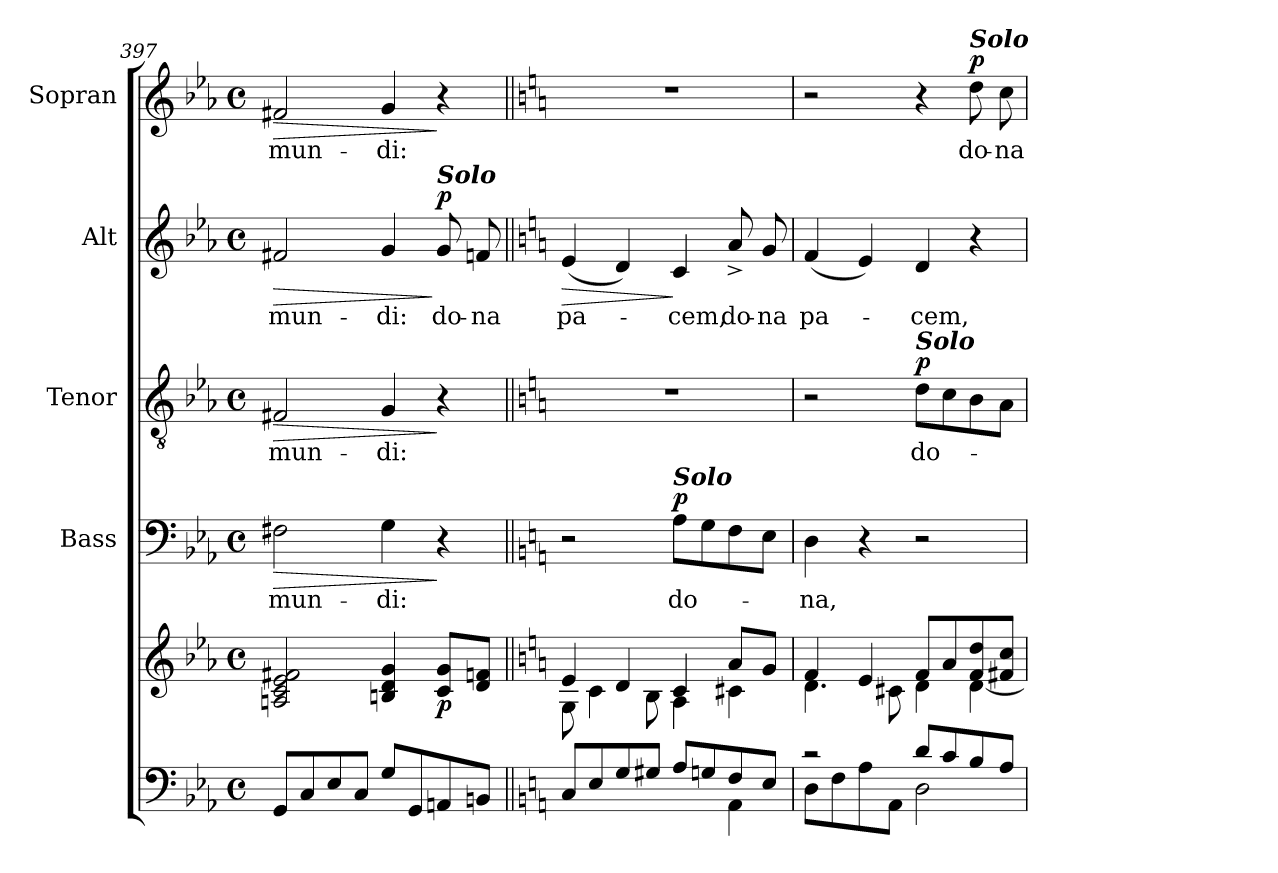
**kern	**kern	**dynam	**kern	**text	**dynam	**kern	**text	**dynam	**kern	**text	**dynam	**kern	**text	**dynam
*part5	*part5	*part5	*part4	*part4	*part4	*part3	*part3	*part3	*part2	*part2	*part2	*part1	*part1	*part1
*staff6	*staff5	*staff5/6	*staff4	*staff4	*staff4	*staff3	*staff3	*staff3	*staff2	*staff2	*staff2	*staff1	*staff1	*staff1
*	*	*	*I"Bass	*	*	*I"Tenor	*	*	*I"Alt	*	*	*I"Sopran	*	*
*	*	*	*I'B.	*	*	*I'T.	*	*	*I'A.	*	*	*I'S.	*	*
*clefF4	*clefG2	*	*clefF4	*	*	*clefGv2	*	*	*clefG2	*	*	*clefG2	*	*
*k[b-e-a-]	*k[b-e-a-]	*	*k[b-e-a-]	*	*	*k[b-e-a-]	*	*	*k[b-e-a-]	*	*	*k[b-e-a-]	*	*
*E-:	*E-:	*	*E-:	*	*	*E-:	*	*	*E-:	*	*	*E-:	*	*
*M4/4	*M4/4	*	*M4/4	*	*	*M4/4	*	*	*M4/4	*	*	*M4/4	*	*
*met(c)	*met(c)	*	*met(c)	*	*	*met(c)	*	*	*met(c)	*	*	*met(c)	*	*
=397	=397	=397	=397	=397	=397	=397	=397	=397	=397	=397	=397	=397	=397	=397
!	!	!	!	!LO:LY:b	!LO:HP:b	!	!LO:LY:b	!LO:HP:b	!	!LO:LY:b	!LO:HP:b	!	!LO:LY:b	!LO:HP:b
8GG/L	2An/ 2c/ 2e-/ 2f#X/	.	2F#X\	mun-	>	2F#X/	mun-	>	2f#X/	mun-	>	2f#X/	mun-	>
8C/	.	.	.	.	.	.	.	.	.	.	.	.	.	.
8E-/	.	.	.	.	.	.	.	.	.	.	.	.	.	.
8C/J	.	.	.	.	.	.	.	.	.	.	.	.	.	.
!	!	!	!	!LO:LY:b	!	!	!LO:LY:b	!	!	!LO:LY:b	!	!	!LO:LY:b	!
8G/L	4Bn/ 4d/ 4g/	.	4G\	-di:	.	4G/	-di:	.	4g/	-di:	.	4g/	-di:	.
8GG/	.	.	.	.	.	.	.	.	.	.	.	.	.	.
!	!	!	!	!	!	!	!	!	!LO:TX:a:Bi:t=Solo	!	!	!	!	!
!	!	!LO:DY:b	!	!	!	!	!	!	!	!LO:LY:b	!LO:DY:n=1:a	!	!	!
8AAn/	8c/ 8g/L	p	4r	.	]	4r	.	]	8g/	do-	] p	4r	.	]
!	!	!	!	!	!	!	!	!	!	!LO:LY:b	!	!	!	!
8BBn/J	8d/ 8fn/J	.	.	.	.	.	.	.	8fn/	-na	.	.	.	.
!!LO:LB:g=z
=398||	=398||	=398||	=398||	=398||	=398||	=398||	=398||	=398||	=398||	=398||	=398||	=398||	=398||	=398||
*k[]	*k[]	*	*k[]	*	*	*k[]	*	*	*k[]	*	*	*k[]	*	*
*C:	*C:	*	*C:	*	*	*C:	*	*	*C:	*	*	*C:	*	*
*^	*^	*	*	*	*	*	*	*	*	*	*	*	*	*
!	!	!	!	!	!	!	!	!	!	!	!	!LO:LY:b	!LO:HP:b	!	!	!
8C/L	2.ryy	4e/	8G\	.	2r	.	.	1r	.	.	(<4e/	pa-	>	1r	.	.
8E/	.	.	4c\	.	.	.	.	.	.	.	.	.	.	.	.	.
8G/	.	4d/	.	.	.	.	.	.	.	.	4d/)	.	.	.	.	.
8G#X/J	.	.	8B\	.	.	.	.	.	.	.	.	.	.	.	.	.
!	!	!	!	!	!LO:TX:a:Bi:t=Solo	!	!	!	!	!	!	!	!	!	!	!
!	!	!	!	!	!	!LO:LY:b	!LO:DY:a	!	!	!	!	!LO:LY:b	!	!	!	!
8A/L	.	4c/	4A\	.	8A\L	do-	p	.	.	.	4c/	-cem,	]	.	.	.
8Gn/	.	.	.	.	8G\	.	.	.	.	.	.	.	.	.	.	.
!	!	!	!	!	!	!	!	!	!	!	!	!LO:LY:b	!	!	!	!
8F/	4AA\	8a/L	4c#X\	.	8F\	.	.	.	.	.	8a^>/	do-	.	.	.	.
!	!	!	!	!	!	!	!	!	!	!	!	!LO:LY:b	!	!	!	!
8E/J	.	8g/J	.	.	8E\J	.	.	.	.	.	8g/	-na	.	.	.	.
=399	=399	=399	=399	=399	=399	=399	=399	=399	=399	=399	=399	=399	=399	=399	=399	=399
!	!	!	!	!	!	!LO:LY:b	!	!	!	!	!	!LO:LY:b	!	!	!	!
2rc	8D\L	4f/	4.d\	.	4D\	-na,	.	2r	.	.	(<4f/	pa-	.	2r	.	.
.	8F\	.	.	.	.	.	.	.	.	.	.	.	.	.	.	.
.	8A\	4e/	.	.	4r	.	.	.	.	.	4e/)	.	.	.	.	.
.	8AA\J	.	8c#X\	.	.	.	.	.	.	.	.	.	.	.	.	.
!	!	!	!	!	!	!	!	!LO:TX:a:Bi:t=Solo	!	!	!	!	!	!	!	!
!	!	!	!	!	!	!	!	!	!LO:LY:b	!LO:DY:a	!	!LO:LY:b	!	!	!	!
8d/L	2D\	8f/L	4d\	.	2r	.	.	8d\L	do-	p	4d/	-cem,	.	4r	.	.
8c/	.	8a/	.	.	.	.	.	8c\	.	.	.	.	.	.	.	.
!	!	!	!	!	!	!	!	!	!	!	!	!	!	!LO:TX:a:Bi:t=Solo	!	!
!	!	!	!	!	!	!	!	!	!	!	!	!	!	!	!LO:LY:b	!LO:DY:a
8B/	.	8f/ 8dd/	[<4d\	.	.	.	.	8B\	.	.	4r	.	.	8dd\	do-	p
!	!	!	!	!	!	!	!	!	!	!	!	!	!	!	!LO:LY:b	!
8A/J	.	8f#X/ 8cc/J	.	.	.	.	.	8A\J	.	.	.	.	.	8cc\	-na	.
*v	*v	*	*	*	*	*	*	*	*	*	*	*	*	*	*	*
*	*v	*v	*	*	*	*	*	*	*	*	*	*	*	*	*
=	=	=	=	=	=	=	=	=	=	=	=	=	=	=
*-	*-	*-	*-	*-	*-	*-	*-	*-	*-	*-	*-	*-	*-	*-
